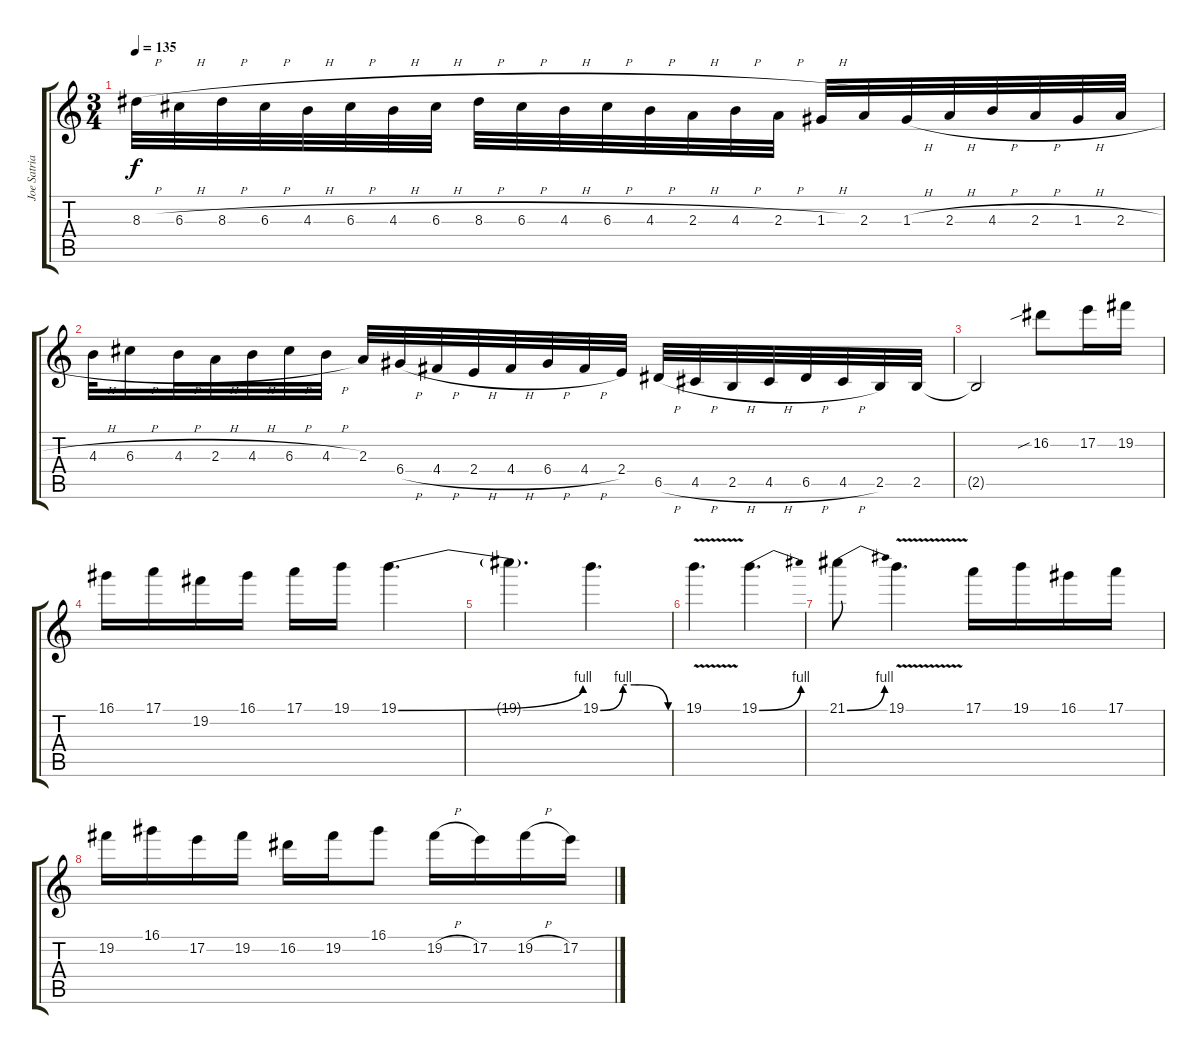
\track ("Joe Satriani" "Joe Satria") {instrument acousticguitarsteel}
\staff {score tabs}
\tuning (E4 B3 G3 D3 A2 E2) {hide}
\ts (3 4)
\tempo 135
\clef g2
\ks c
8.3{h}.32{dy f} 6.3{h}.32 8.3{h}.32 6.3{h}.32 4.3{h}.32 6.3{h}.32 4.3{h}.32 6.3{h}.32 8.3{h}.32 6.3{h}.32 4.3{h}.32 6.3{h}.32 4.3{h}.32 2.3{h}.32 4.3{h}.32 2.3{h}.32 1.3{h}.32 2.3.32 1.3{h}.32 2.3{h}.32 4.3{h}.32 2.3{h}.32 1.3{h}.32 2.3{h}.32 |
4.3{h}.32 6.3{h}.16 4.3{h}.32 2.3{h}.32 4.3{h}.32 6.3{h}.32 4.3{h}.32 2.3.32 6.4{h}.32 4.4{h}.32 2.4{h}.32 4.4{h}.32 6.4{h}.32 4.4{h}.32 2.4.32 6.5{h}.32 4.5{h}.32 2.5{h}.32 4.5{h}.32 6.5{h}.32 4.5{h}.32 2.5.32 2.5.32 |
2.5{t}.2 16.2{sib}.8 17.2.16 19.2.16 |
16.1.16 17.1.16 19.2.16 16.1.16 17.1.16 19.1.16 19.1{be (bend 0 0 60 4)}.4{d} |
19.1{t}.4{d} 19.1{be (custom 0 0 20 4 30 4 35 4 60 0)}.4{d} |
19.1{v}.4{d} 19.1{be (bend 0 0 60 4)}.4{d} |
21.1{be (bend 0 0 60 4)}.8 19.1{v}.4{d} 17.1.16 19.1.16 16.1.16 17.1.16 |
19.2.16 16.1.16 17.2.16 19.2.16 16.2.16 19.2.16 16.1.8 19.2{h}.16 17.2.16 19.2{h}.16 17.2.16
